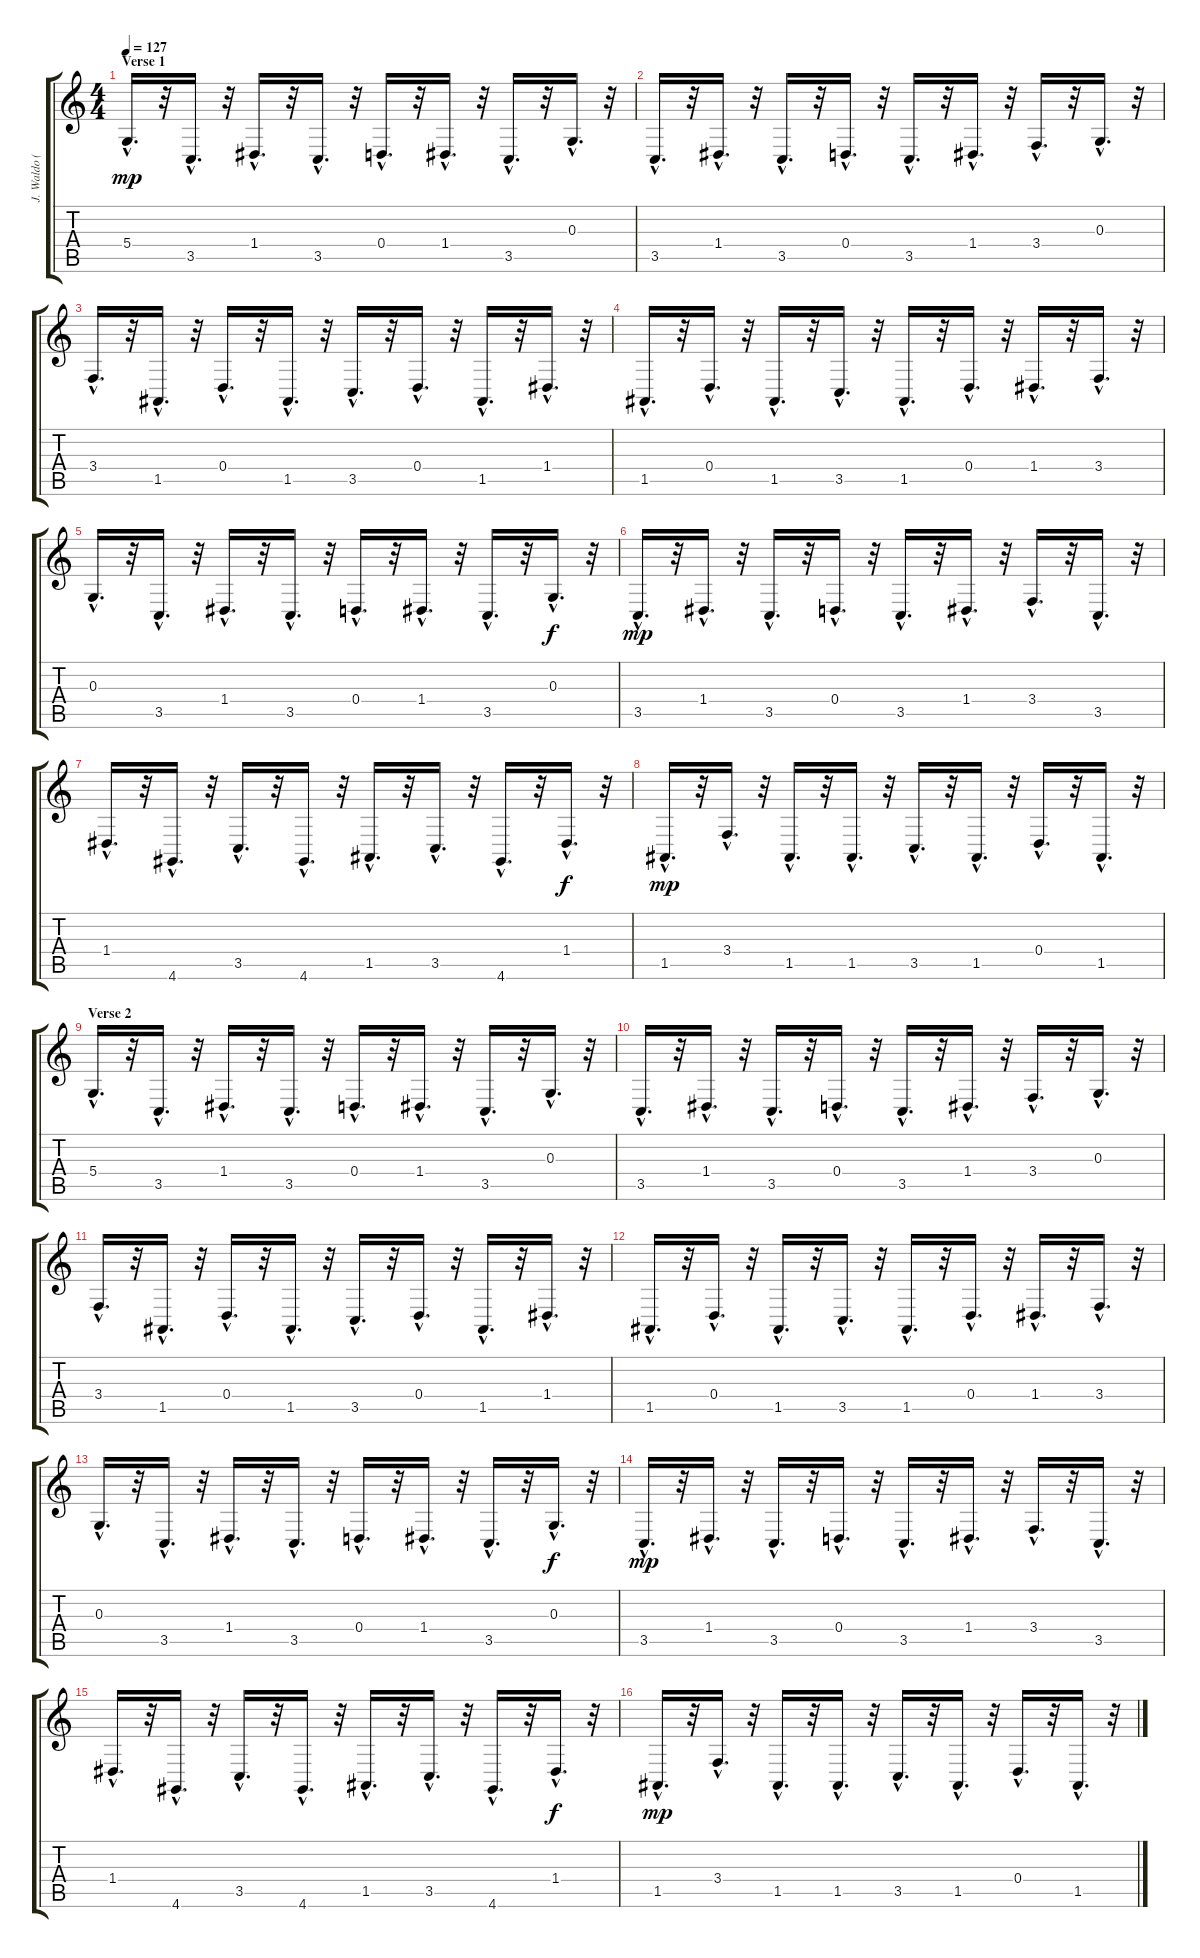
\track ("J. Waldo (Center)" "J. Waldo (") {instrument rockorgan}
\staff {score tabs}
\tuning (E4 B3 G3 D3 A2 E2) {hide}
\ts (4 4)
\section ("" "Verse 1")
\tempo 127
\clef g2
\ks c
5.4{hac}.16{d dy mp volume 4} r.32 3.5{hac}.16{d} r.32 1.4{hac}.16{d} r.32 3.5{hac}.16{d} r.32 0.4{hac}.16{d} r.32 1.4{hac}.16{d} r.32 3.5{hac}.16{d} r.32 0.3{hac}.16{d} r.32 |
3.5{hac}.16{d} r.32 1.4{hac}.16{d} r.32 3.5{hac}.16{d} r.32 0.4{hac}.16{d} r.32 3.5{hac}.16{d} r.32 1.4{hac}.16{d} r.32 3.4{hac}.16{d} r.32 0.3{hac}.16{d} r.32 |
3.4{hac}.16{d} r.32 1.5{hac}.16{d} r.32 0.4{hac}.16{d} r.32 1.5{hac}.16{d} r.32 3.5{hac}.16{d} r.32 0.4{hac}.16{d} r.32 1.5{hac}.16{d} r.32 1.4{hac}.16{d} r.32 |
1.5{hac}.16{d} r.32 0.4{hac}.16{d} r.32 1.5{hac}.16{d} r.32 3.5{hac}.16{d} r.32 1.5{hac}.16{d} r.32 0.4{hac}.16{d} r.32 1.4{hac}.16{d} r.32 3.4{hac}.16{d} r.32 |
0.3{hac}.16{d} r.32 3.5{hac}.16{d} r.32 1.4{hac}.16{d} r.32 3.5{hac}.16{d} r.32 0.4{hac}.16{d} r.32 1.4{hac}.16{d} r.32 3.5{hac}.16{d} r.32 0.3{hac}.16{d dy f} r.32 |
3.5{hac}.16{d dy mp} r.32 1.4{hac}.16{d} r.32 3.5{hac}.16{d} r.32 0.4{hac}.16{d} r.32 3.5{hac}.16{d} r.32 1.4{hac}.16{d} r.32 3.4{hac}.16{d} r.32 3.5{hac}.16{d} r.32 |
1.4{hac}.16{d} r.32 4.6{hac}.16{d} r.32 3.5{hac}.16{d} r.32 4.6{hac}.16{d} r.32 1.5{hac}.16{d} r.32 3.5{hac}.16{d} r.32 4.6{hac}.16{d} r.32 1.4{hac}.16{d dy f} r.32 |
1.5{hac}.16{d dy mp} r.32 3.4{hac}.16{d} r.32 1.5{hac}.16{d} r.32 1.5{hac}.16{d} r.32 3.5{hac}.16{d} r.32 1.5{hac}.16{d} r.32 0.4{hac}.16{d} r.32 1.5{hac}.16{d} r.32 |
\section ("" "Verse 2")
5.4{hac}.16{d} r.32 3.5{hac}.16{d} r.32 1.4{hac}.16{d} r.32 3.5{hac}.16{d} r.32 0.4{hac}.16{d} r.32 1.4{hac}.16{d} r.32 3.5{hac}.16{d} r.32 0.3{hac}.16{d} r.32 |
3.5{hac}.16{d} r.32 1.4{hac}.16{d} r.32 3.5{hac}.16{d} r.32 0.4{hac}.16{d} r.32 3.5{hac}.16{d} r.32 1.4{hac}.16{d} r.32 3.4{hac}.16{d} r.32 0.3{hac}.16{d} r.32 |
3.4{hac}.16{d} r.32 1.5{hac}.16{d} r.32 0.4{hac}.16{d} r.32 1.5{hac}.16{d} r.32 3.5{hac}.16{d} r.32 0.4{hac}.16{d} r.32 1.5{hac}.16{d} r.32 1.4{hac}.16{d} r.32 |
1.5{hac}.16{d} r.32 0.4{hac}.16{d} r.32 1.5{hac}.16{d} r.32 3.5{hac}.16{d} r.32 1.5{hac}.16{d} r.32 0.4{hac}.16{d} r.32 1.4{hac}.16{d} r.32 3.4{hac}.16{d} r.32 |
0.3{hac}.16{d} r.32 3.5{hac}.16{d} r.32 1.4{hac}.16{d} r.32 3.5{hac}.16{d} r.32 0.4{hac}.16{d} r.32 1.4{hac}.16{d} r.32 3.5{hac}.16{d} r.32 0.3{hac}.16{d dy f} r.32 |
3.5{hac}.16{d dy mp} r.32 1.4{hac}.16{d} r.32 3.5{hac}.16{d} r.32 0.4{hac}.16{d} r.32 3.5{hac}.16{d} r.32 1.4{hac}.16{d} r.32 3.4{hac}.16{d} r.32 3.5{hac}.16{d} r.32 |
1.4{hac}.16{d} r.32 4.6{hac}.16{d} r.32 3.5{hac}.16{d} r.32 4.6{hac}.16{d} r.32 1.5{hac}.16{d} r.32 3.5{hac}.16{d} r.32 4.6{hac}.16{d} r.32 1.4{hac}.16{d dy f} r.32 |
1.5{hac}.16{d dy mp} r.32 3.4{hac}.16{d} r.32 1.5{hac}.16{d} r.32 1.5{hac}.16{d} r.32 3.5{hac}.16{d} r.32 1.5{hac}.16{d} r.32 0.4{hac}.16{d} r.32 1.5{hac}.16{d} r.32
